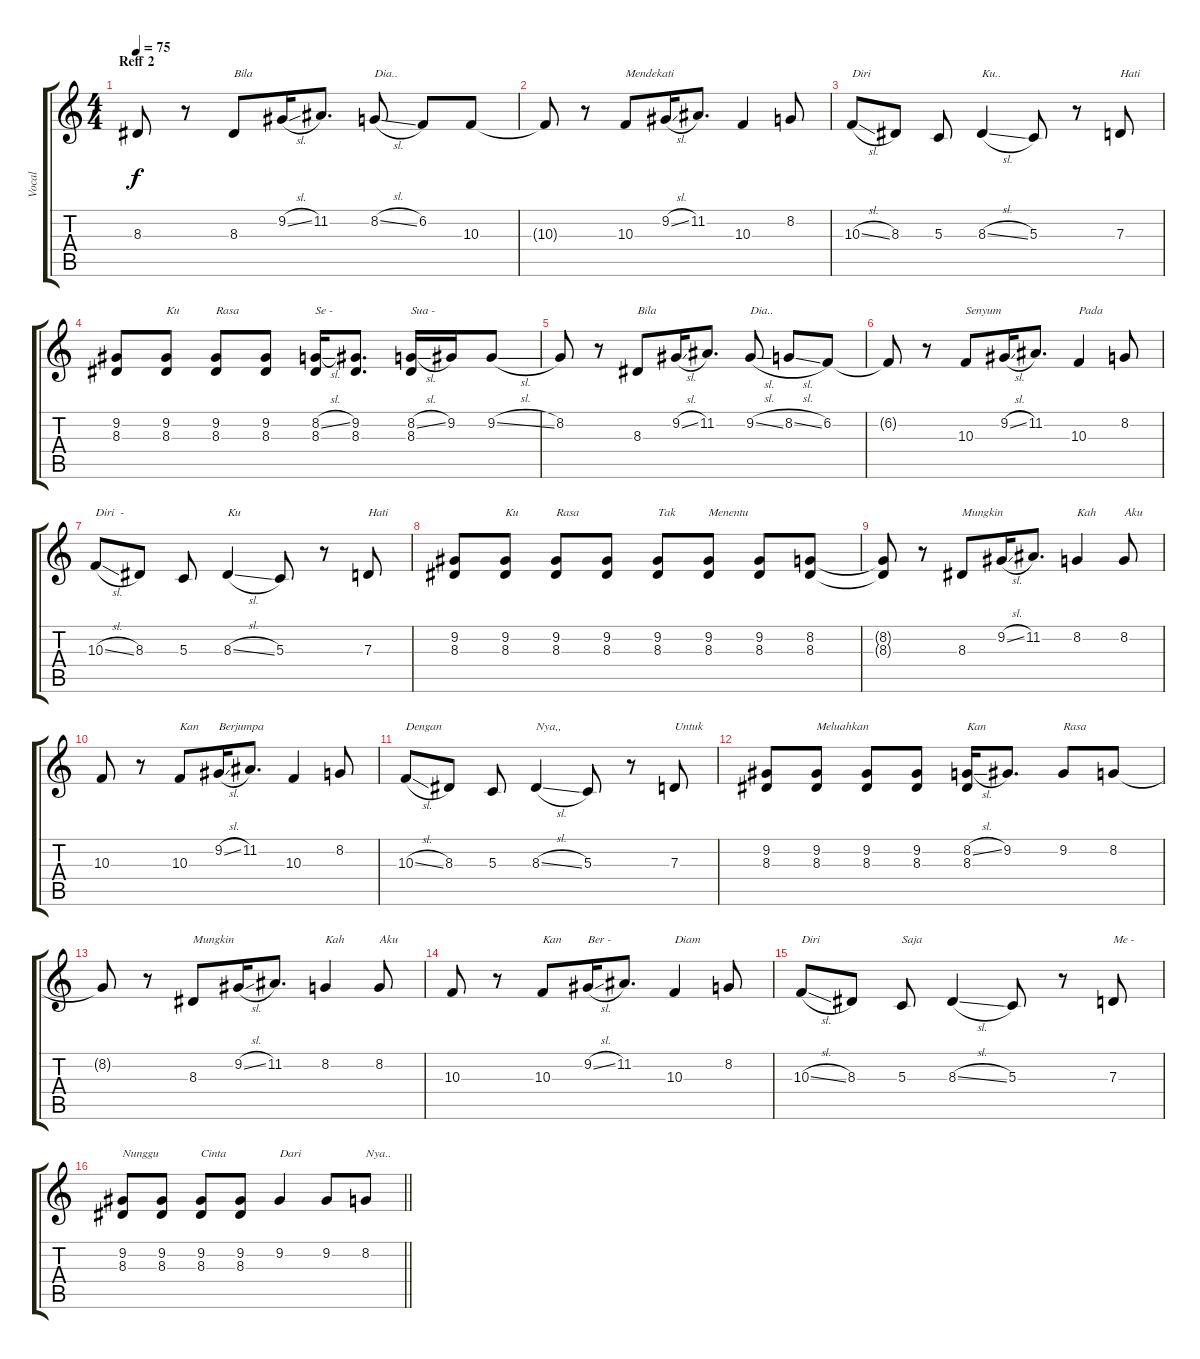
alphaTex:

\track ("Vocal" "Vocal") {instrument lead1square}
\staff {score tabs}
\tuning (E4 B3 G3 D3 A2 E2) {hide}
\ts (4 4)
\section ("" "Reff 2")
\tempo 75
\clef g2
\ks c
8.3{t}.8{dy f} r.8 8.3.8{txt "Bila"} 9.2{sl}.16 11.2.8{d} 8.2{sl}.8{txt "Dia.."} 6.2.8 10.3.8 |
10.3{t}.8 r.8 10.3.8{txt "Mendekati"} 9.2{sl}.16 11.2.8{d} 10.3.4 8.2.8 |
10.3{sl}.8{txt "Diri"} 8.3.8 5.3.8 8.3{sl}.4{txt "Ku.."} 5.3.8 r.8 7.3.8{txt "Hati"} |
(9.2 8.3).8 (9.2 8.3).8{txt "Ku"} (9.2 8.3).8{txt "Rasa"} (9.2 8.3).8 (8.2{sl} 8.3).16{txt "Se -"} (9.2 8.3).8{d} (8.2{sl} 8.3).16{txt "Sua -"} 9.2.16 9.2{sl}.8 |
8.2.8 r.8 8.3.8{txt "Bila"} 9.2{sl}.16 11.2.8{d} 9.2{sl}.8{txt "Dia.."} 8.2{sl}.8 6.2.8 |
6.2{t}.8 r.8 10.3.8{txt "Senyum"} 9.2{sl}.16 11.2.8{d} 10.3.4{txt "Pada"} 8.2.8 |
10.3{sl}.8{txt "Diri  -"} 8.3.8 5.3.8 8.3{sl}.4{txt "Ku"} 5.3.8 r.8 7.3.8{txt "Hati"} |
(9.2 8.3).8 (9.2 8.3).8{txt "Ku"} (9.2 8.3).8{txt "Rasa"} (9.2 8.3).8 (9.2 8.3).8{txt "Tak"} (9.2 8.3).8{txt "Menentu"} (9.2 8.3).8 (8.2 8.3).8 |
(8.2{t} 8.3{t}).8 r.8 8.3.8{txt "Mungkin"} 9.2{sl}.16 11.2.8{d} 8.2.4{txt "Kah"} 8.2.8{txt "Aku"} |
10.3.8 r.8 10.3.8{txt "Kan"} 9.2{sl}.16{txt "Berjumpa"} 11.2.8{d} 10.3.4 8.2.8 |
10.3{sl}.8{txt "Dengan"} 8.3.8 5.3.8 8.3{sl}.4{txt "Nya,,"} 5.3.8 r.8 7.3.8{txt "Untuk"} |
(9.2 8.3).8 (9.2 8.3).8{txt "Meluahkan"} (9.2 8.3).8 (9.2 8.3).8 (8.2{sl} 8.3).16{txt "Kan"} 9.2.8{d} 9.2.8{txt "Rasa"} 8.2.8 |
8.2{t}.8 r.8 8.3.8{txt "Mungkin"} 9.2{sl}.16 11.2.8{d} 8.2.4{txt "Kah"} 8.2.8{txt "Aku"} |
10.3.8 r.8 10.3.8{txt "Kan"} 9.2{sl}.16{txt "Ber -"} 11.2.8{d} 10.3.4{txt "Diam"} 8.2.8 |
10.3{sl}.8{txt "Diri"} 8.3.8 5.3.8{txt "Saja"} 8.3{sl}.4 5.3.8 r.8 7.3.8{txt "Me -"} |
\barLineRight lightlight
(9.2 8.3).8{txt "Nunggu"} (9.2 8.3).8 (9.2 8.3).8{txt "Cinta"} (9.2 8.3).8 9.2.4{txt "Dari"} 9.2.8 8.2.8{txt "Nya.."}
